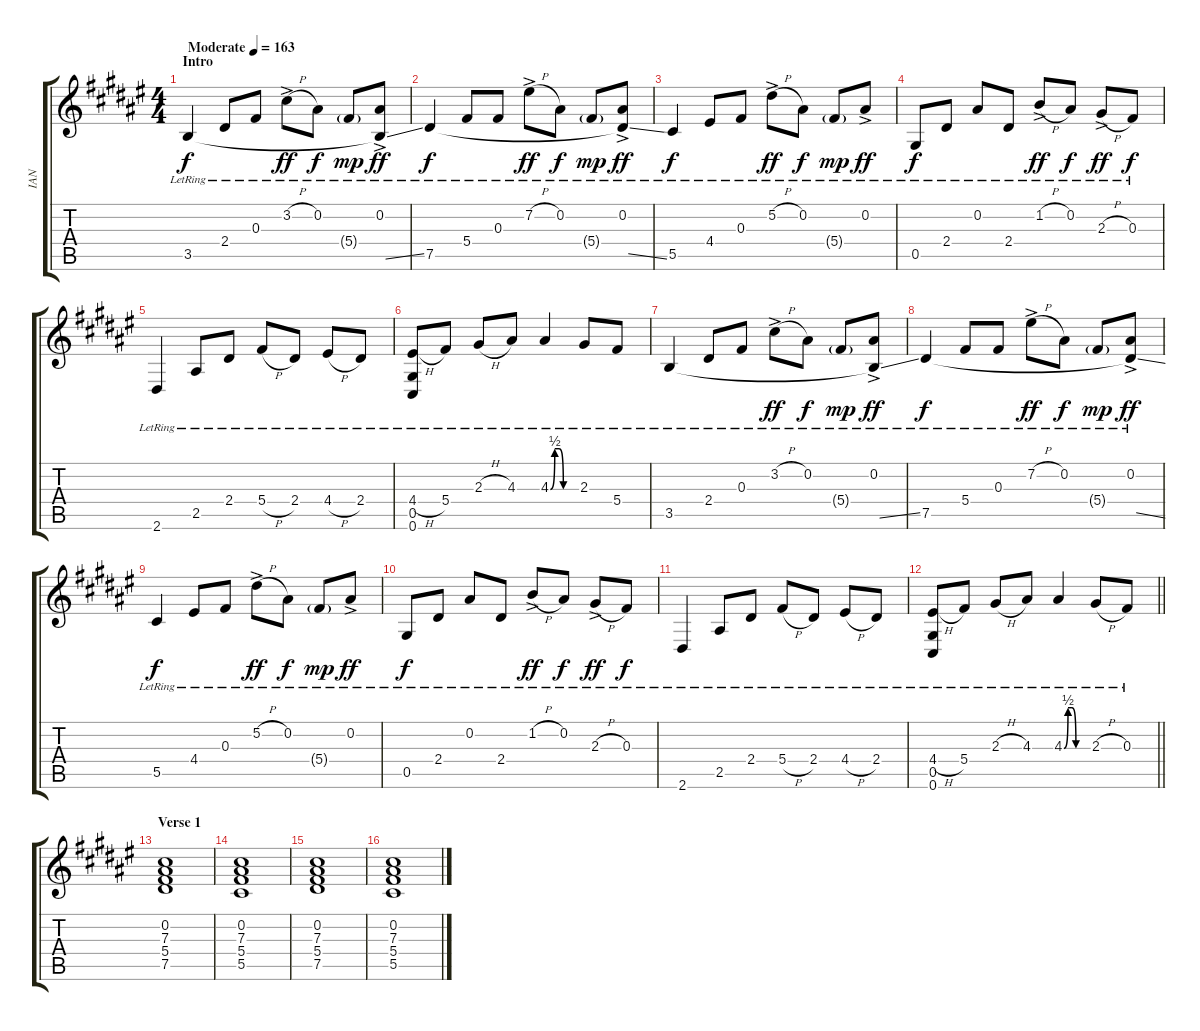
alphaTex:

\track ("IAN" "IAN") {instrument electricguitarclean}
\staff {score tabs}
\tuning (Eb4 Bb3 Gb3 Db3 Ab2 Db2) {hide}
\ts (4 4)
\section ("" "Intro")
\tempo (163 "Moderate")
\clef g2
\ks d#minor
3.5{lr}.4{dy f instrument electricguitarclean} 2.4{lr}.8 0.3{lr}.8 3.2{h ac lr}.8{dy ff} 0.2{lr}.8{dy f} 5.4{g lr}.8{dy mp} (0.2{ac lr} 3.5{ss t}).8{dy ff} |
7.5{lr}.4{dy f} 5.4{lr}.8 0.3{lr}.8 7.2{h ac lr}.8{dy ff} 0.2{lr}.8{dy f} 5.4{g lr}.8{dy mp} (0.2{ac lr} 7.5{ss t}).8{dy ff} |
5.5{lr}.4{dy f} 4.4{lr}.8 0.3{lr}.8 5.2{h ac lr}.8{dy ff} 0.2{lr}.8{dy f} 5.4{g lr}.8{dy mp} 0.2{ac lr}.8{dy ff} |
0.5{lr}.8{dy f} 2.4{lr}.8 0.2{lr}.8 2.4{lr}.8 1.2{h ac lr}.8{dy ff} 0.2{lr}.8{dy f} 2.3{h ac lr}.8{dy ff} 0.3{lr}.8{dy f} |
2.6{lr}.4 2.5{lr}.8 2.4{lr}.8 5.4{h lr}.8 2.4{lr}.8 4.4{h lr}.8 2.4{lr}.8 |
(4.4{h lr} 0.5{lr} 0.6{lr}).8 5.4{lr}.8 2.3{h lr}.8 4.3{lr}.8 4.3{be (custom 0 0 10 2 20 2 30 0 60 0) lr}.4 2.3{lr}.8 5.4{lr}.8 |
3.5{lr}.4 2.4{lr}.8 0.3{lr}.8 3.2{h ac lr}.8{dy ff} 0.2{lr}.8{dy f} 5.4{g lr}.8{dy mp} (0.2{ac lr} 3.5{ss t}).8{dy ff} |
7.5{lr}.4{dy f} 5.4{lr}.8 0.3{lr}.8 7.2{h ac lr}.8{dy ff} 0.2{lr}.8{dy f} 5.4{g lr}.8{dy mp} (0.2{ac lr} 7.5{ss t}).8{dy ff} |
5.5{lr}.4{dy f} 4.4{lr}.8 0.3{lr}.8 5.2{h ac lr}.8{dy ff} 0.2{lr}.8{dy f} 5.4{g lr}.8{dy mp} 0.2{ac lr}.8{dy ff} |
0.5{lr}.8{dy f} 2.4{lr}.8 0.2{lr}.8 2.4{lr}.8 1.2{h ac lr}.8{dy ff} 0.2{lr}.8{dy f} 2.3{h ac lr}.8{dy ff} 0.3{lr}.8{dy f} |
2.6{lr}.4 2.5{lr}.8 2.4{lr}.8 5.4{h lr}.8 2.4{lr}.8 4.4{h lr}.8 2.4{lr}.8 |
\barLineRight lightlight
(4.4{h lr} 0.5{lr} 0.6{lr}).8 5.4{lr}.8 2.3{h lr}.8 4.3{lr}.8 4.3{be (custom 0 0 10 2 20 2 30 0 60 0) lr}.4 2.3{h lr}.8 0.3{lr}.8 |
\section ("" "Verse 1")
(0.2 7.3 5.4 7.5).1 |
(0.2 7.3 5.4 5.5).1 |
(0.2 7.3 5.4 7.5).1 |
(0.2 7.3 5.4 5.5).1
